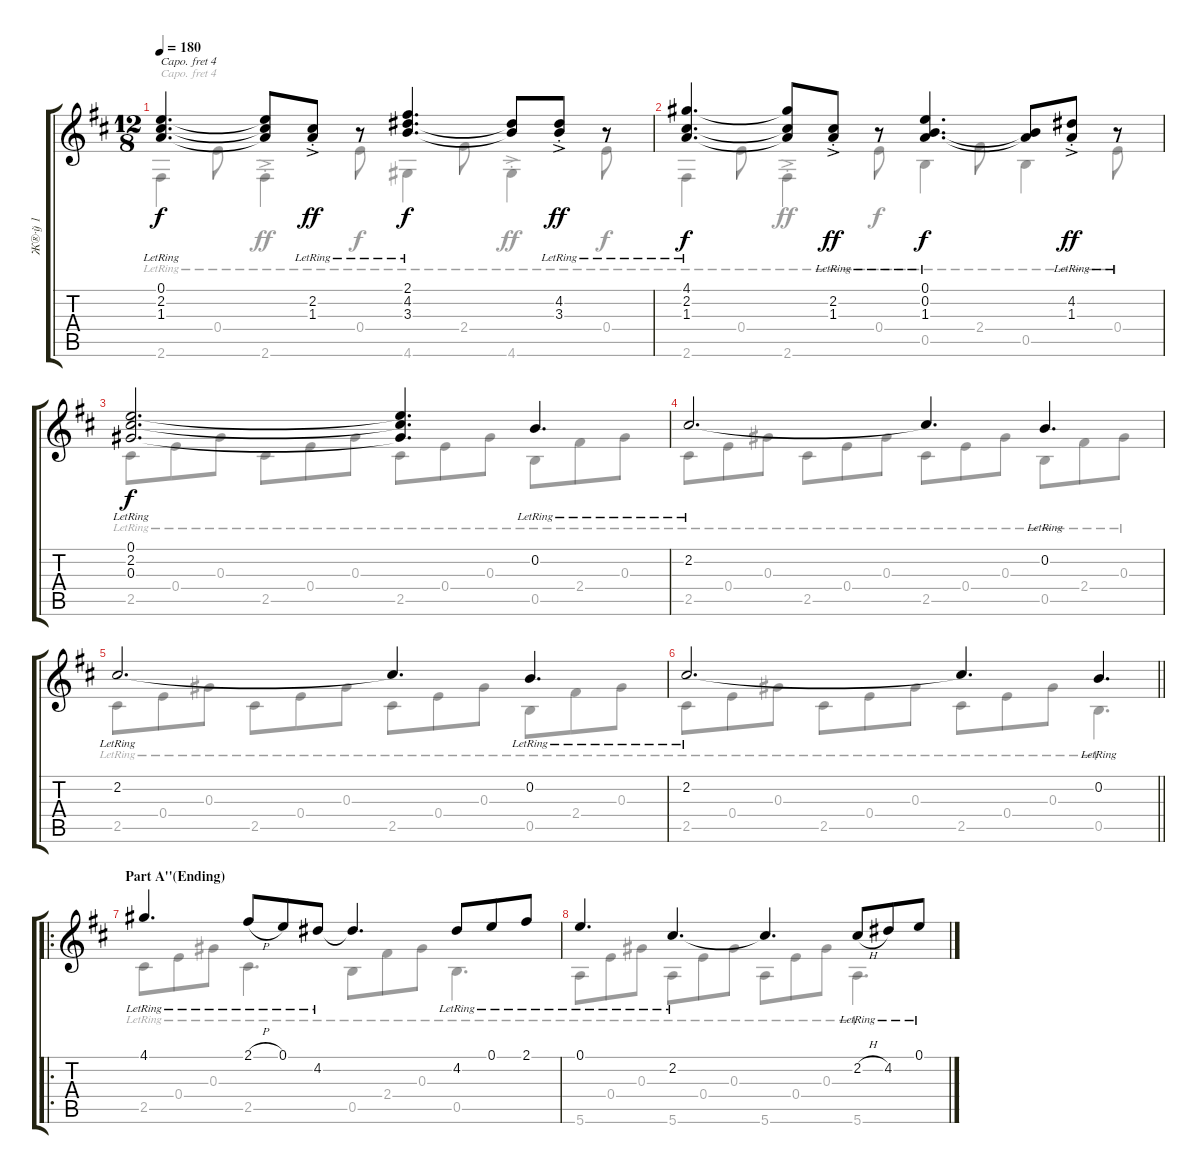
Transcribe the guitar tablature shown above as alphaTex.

\track ("Ж®·ў 1" "Ж®·ў 1") {instrument acousticguitarsteel}
\staff {score tabs}
\capo 4
\tuning (C4 G3 E3 C3 G2 C2) {hide}
\voice
\ts (12 8)
\tempo 180
\clef g2
\ks d
(0.1{lr} 2.2{lr} 1.3{lr}).4{d dy f} (0.1{t} 2.2{t} 1.3{t}).8 (2.2{ac st lr} 1.3{ac st lr}).8{dy ff} r.8 (2.1{lr} 4.2{lr} 3.3{lr}).4{d dy f} (4.2{t} 3.3{t}).8 (4.2{ac st lr} 3.3{ac st lr}).8{dy ff} r.8 |
(4.1{lr} 2.2{lr} 1.3{lr}).4{d dy f} (4.1{t} 2.2{t} 1.3{t}).8 (2.2{ac st lr} 1.3{ac st lr}).8{dy ff} r.8 (0.1{lr} 0.2{lr} 1.3{lr}).4{d dy f} (0.2{t} 1.3{t}).8 (4.2{ac st lr} 1.3{ac st lr}).8{dy ff} r.8 |
(0.1{lr} 2.2 0.3{lr}).2{d dy f} (0.1{t} 2.2{t} 0.3{t}).4{d} 0.2{lr}.4{d} |
2.2{lr}.2{d} 2.2{t}.4{d} 0.2{lr}.4{d} |
2.2{lr}.2{d} 2.2{t}.4{d} 0.2{lr}.4{d} |
\barLineRight lightlight
2.2{lr}.2{d} 2.2{t}.4{d} 0.2{lr}.4{d} |
\ro
\section ("" "Part A''(Ending)")
4.1{lr}.4{d} 2.1{h lr}.8 0.1{lr}.8 4.2{lr}.8 4.2{t}.4{d} 4.2{lr}.8 0.1{lr}.8 2.1{lr}.8 |
0.1{lr}.4{d} 2.2{lr}.4{d} 2.2{t}.4{d} 2.2{h lr}.8 4.2{lr}.8 0.1{lr}.8
\voice
\clef g2
\ottava regular
\simile none
\ks d
2.6{lr}.4{dy f} 0.4{lr}.8 2.6{ac st lr}.4{dy ff} 0.4{lr}.8{dy f} 4.6{lr}.4 2.4{lr}.8 4.6{ac st lr}.4{dy ff} 0.4{lr}.8{dy f} |
2.6{lr}.4 0.4{lr}.8 2.6{ac st lr}.4{dy ff} 0.4{lr}.8{dy f} 0.5{lr}.4 2.4{lr}.8 0.5{lr}.4 0.4{lr}.8 |
2.5{lr}.8 0.4{lr}.8 0.3{lr}.8 2.5{lr}.8 0.4{lr}.8 0.3{lr}.8 2.5{lr}.8 0.4{lr}.8 0.3{lr}.8 0.5{lr}.8 2.4{lr}.8 0.3{lr}.8 |
2.5{lr}.8 0.4{lr}.8 0.3{lr}.8 2.5{lr}.8 0.4{lr}.8 0.3{lr}.8 2.5{lr}.8 0.4{lr}.8 0.3{lr}.8 0.5{lr}.8 2.4{lr}.8 0.3{lr}.8 |
2.5{lr}.8 0.4{lr}.8 0.3{lr}.8 2.5{lr}.8 0.4{lr}.8 0.3{lr}.8 2.5{lr}.8 0.4{lr}.8 0.3{lr}.8 0.5{lr}.8 2.4{lr}.8 0.3{lr}.8 |
\barLineRight lightlight
2.5{lr}.8 0.4{lr}.8 0.3{lr}.8 2.5{lr}.8 0.4{lr}.8 0.3{lr}.8 2.5{lr}.8 0.4{lr}.8 0.3{lr}.8 0.5{lr}.4{d} |
2.5{lr}.8 0.4{lr}.8 0.3{lr}.8 2.5{lr}.4{d} 0.5{lr}.8 2.4{lr}.8 0.3{lr}.8 0.5{lr}.4{d} |
5.6{lr}.8 0.4{lr}.8 0.3{lr}.8 5.6{lr}.8 0.4{lr}.8 0.3{lr}.8 5.6{lr}.8 0.4{lr}.8 0.3{lr}.8 5.6{lr}.4{d}
